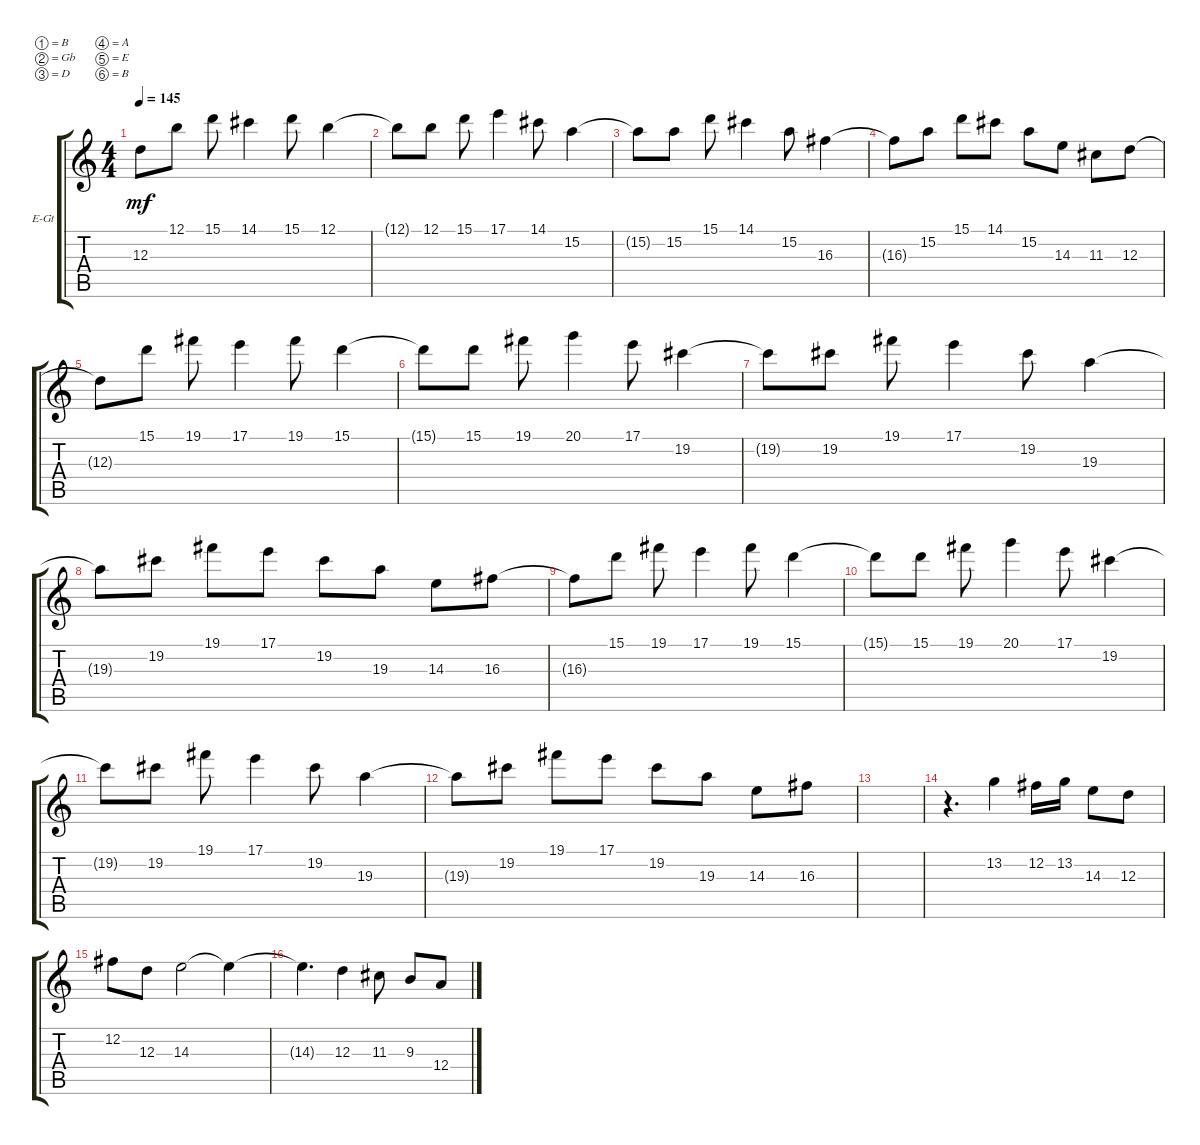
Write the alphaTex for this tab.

\bracketExtendMode groupsimilarinstruments
\firstSystemTrackNameOrientation horizontal
\otherSystemsTrackNameOrientation horizontal
\track ("Electric Lead-2" "E-Gt") {instrument distortionguitar}
\staff {score tabs}
\tuning (B3 Gb3 D3 A2 E2 B1)
\ts (4 4)
\tempo 145
\clef g2
\ks c
12.3{t}.8{dy mf} 12.1.8 15.1.8 14.1.4 15.1.8 12.1.4 |
12.1{t}.8 12.1.8 15.1.8 17.1.4 14.1.8 15.2.4 |
15.2{t}.8 15.2.8 15.1.8 14.1.4 15.2.8 16.3.4 |
16.3{t}.8 15.2.8 15.1.8 14.1.8 15.2.8 14.3.8 11.3.8 12.3.8 |
12.3{t}.8 15.1.8 19.1.8 17.1.4 19.1.8 15.1.4 |
15.1{t}.8 15.1.8 19.1.8 20.1.4 17.1.8 19.2.4 |
19.2{t}.8 19.2.8 19.1.8 17.1.4 19.2.8 19.3.4 |
19.3{t}.8 19.2.8 19.1.8 17.1.8 19.2.8 19.3.8 14.3.8 16.3.8 |
16.3{t}.8 15.1.8 19.1.8 17.1.4 19.1.8 15.1.4 |
15.1{t}.8 15.1.8 19.1.8 20.1.4 17.1.8 19.2.4 |
19.2{t}.8 19.2.8 19.1.8 17.1.4 19.2.8 19.3.4 |
19.3{t}.8 19.2.8 19.1.8 17.1.8 19.2.8 19.3.8 14.3.8 16.3.8 |
|
r.4{d} 13.2.4 12.2.16 13.2.16 14.3.8 12.3.8 |
12.2.8 12.3.8 14.3.2 14.3{t}.4 |
14.3{t}.4{d} 12.3.4 11.3.8 9.3.8 12.4.8
